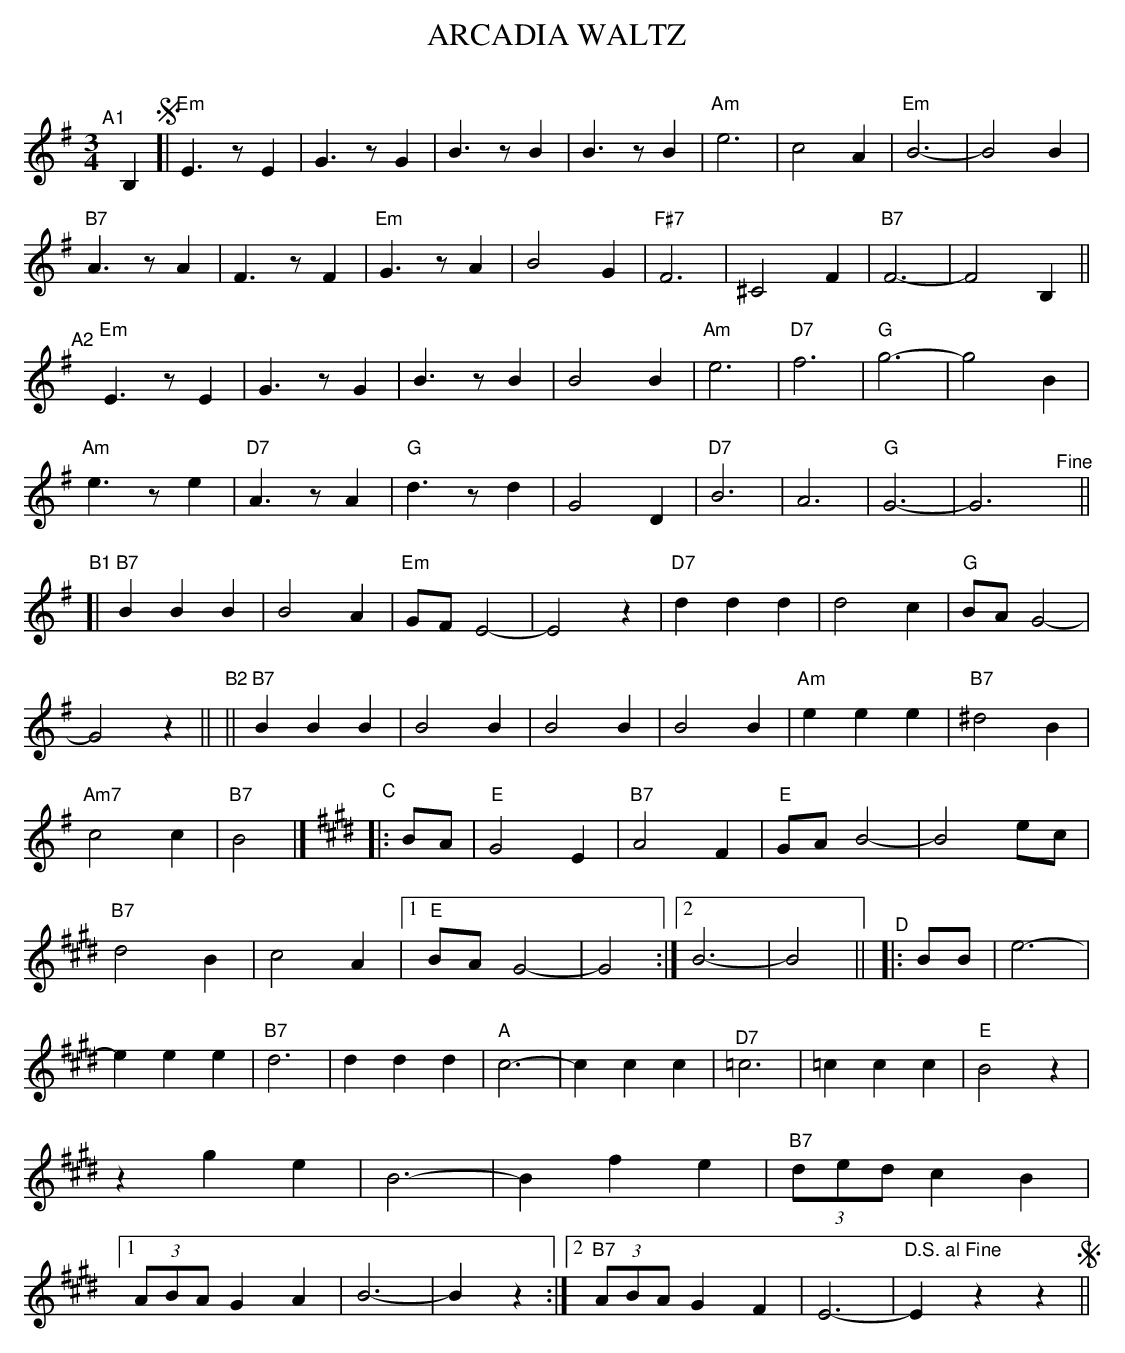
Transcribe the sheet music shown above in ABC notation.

X:1
T: ARCADIA WALTZ
C: % Viola Turpeinen
M: 3/4
L: 1/4
K: Em
"^A1"[|] B, !segno![|\
"Em"E>zE | G>zG | B>zB | B>zB |\
"Am"e3 | c2A | "Em"B3- | B2B |
"B7"A>zA | F>zF | "Em"G>zA | B2G |\
"F#7"F3 | ^C2F | "B7"F3- | F2 B, ||
"^A2"[|]\
"Em"E>zE | G>zG | B>zB | B2B |\
"Am"e3 | "D7"f3 | "G"g3- | g2B |
"Am"e>ze | "D7"A>zA | "G"d>zd | G2D |\
"D7"B3 | A3 | "G"G3- | G3 "^Fine"y||
"B1"[|\
"B7"BBB | B2A | "Em"G/F/E2- | E2z |\
"D7"ddd | d2c | "G"B/A/G2- | G2z ||
"^B2"||\
"B7"BBB | B2B | B2B | B2B |\
"Am"eee | "B7"^d2B | "Am7"c2c | "B7"B2 |]
[K:E] "^C"|: B/A/ |\
"E"G2E | "B7"A2F | "E"G/A/B2- | B2e/c/ |\
"B7"d2B | c2A |[1 "E"B/A/G2- | G2 :|[2 B3- | B2 ||
"^D"|: B/B/ |\
e3- | eee | "B7"d3 | ddd | "A"c3- | ccc |\
"^D7"=c3 | =ccc | "E"B2z | zge |
B3- | Bfe | "B7"(3d/e/d/ cB |[1 (3A/B/A/ GA | B3- | Bz :|[2 \
"B7"(3A/B/A/ GF | E3- | "D.S. al Fine"Ezz !segno!|| % z3 | z3 | z3 | % not actually used?
